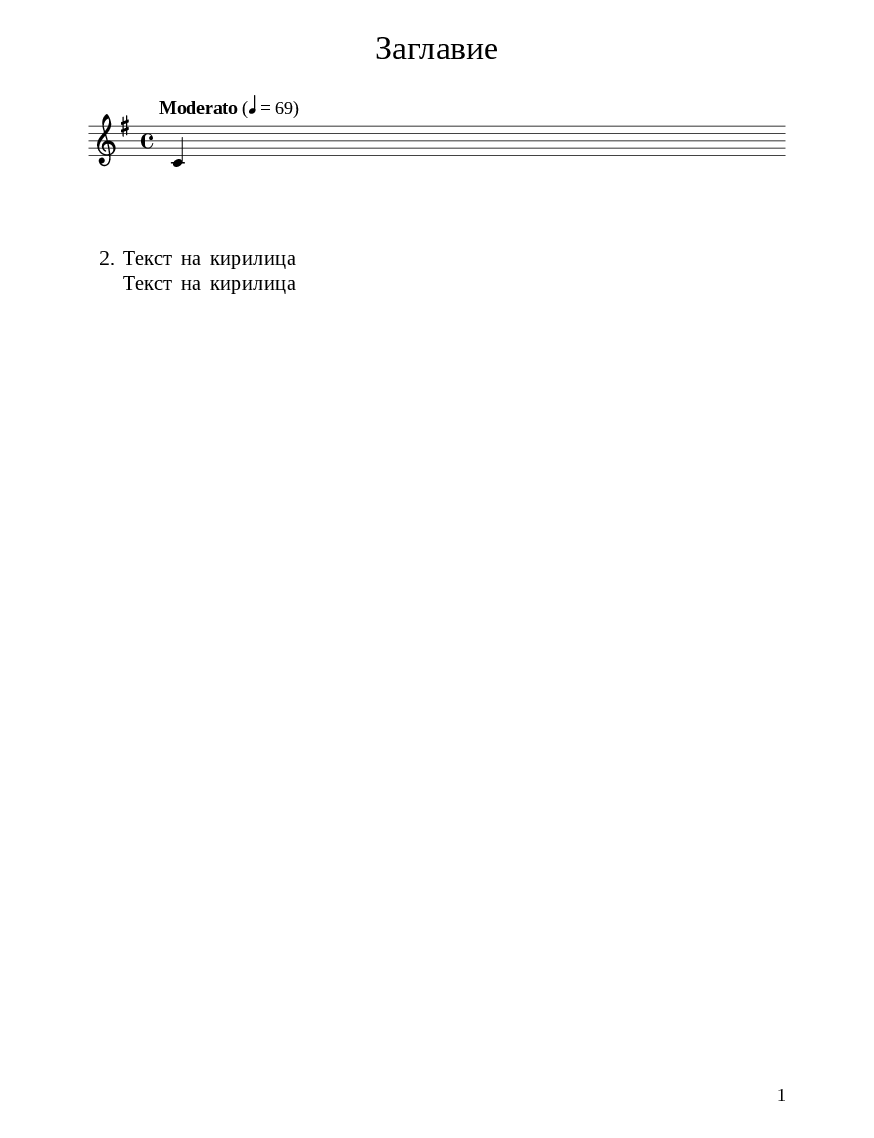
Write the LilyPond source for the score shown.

\version "2.24.3"

% include paper part and global functions
\include "include/globals.ily"

\bookpart {
  \include "include/bookpart-paper.ily"
  \score {
    \include "include/score-layout.ily"

    \new Voice \relative c' {
      \clef treble
      \key g \major
      \time 4/4
      \tempoFunc "Moderato" 4 "69"
      \autoBeamOff
      c % notes here
    }

    \addlyrics {}

    \header {
      title = \titleFunc #'ref "Заглавие" "Zaglavie"
    }

    \midi{}

  } % score

  \markup \fontsize #bgCoupletFontSize {
    \hspace #1
    \override #`(baseline-skip . ,bgCoupletBaselineSkip)
    \column {
      \line { 2. Текст на кирилица }
      \line {   "   " Текст на кирилица }
    }

  } % markup

  % include foreign translation(s) of the song
  

} % bookpart

% Più mosso
%
